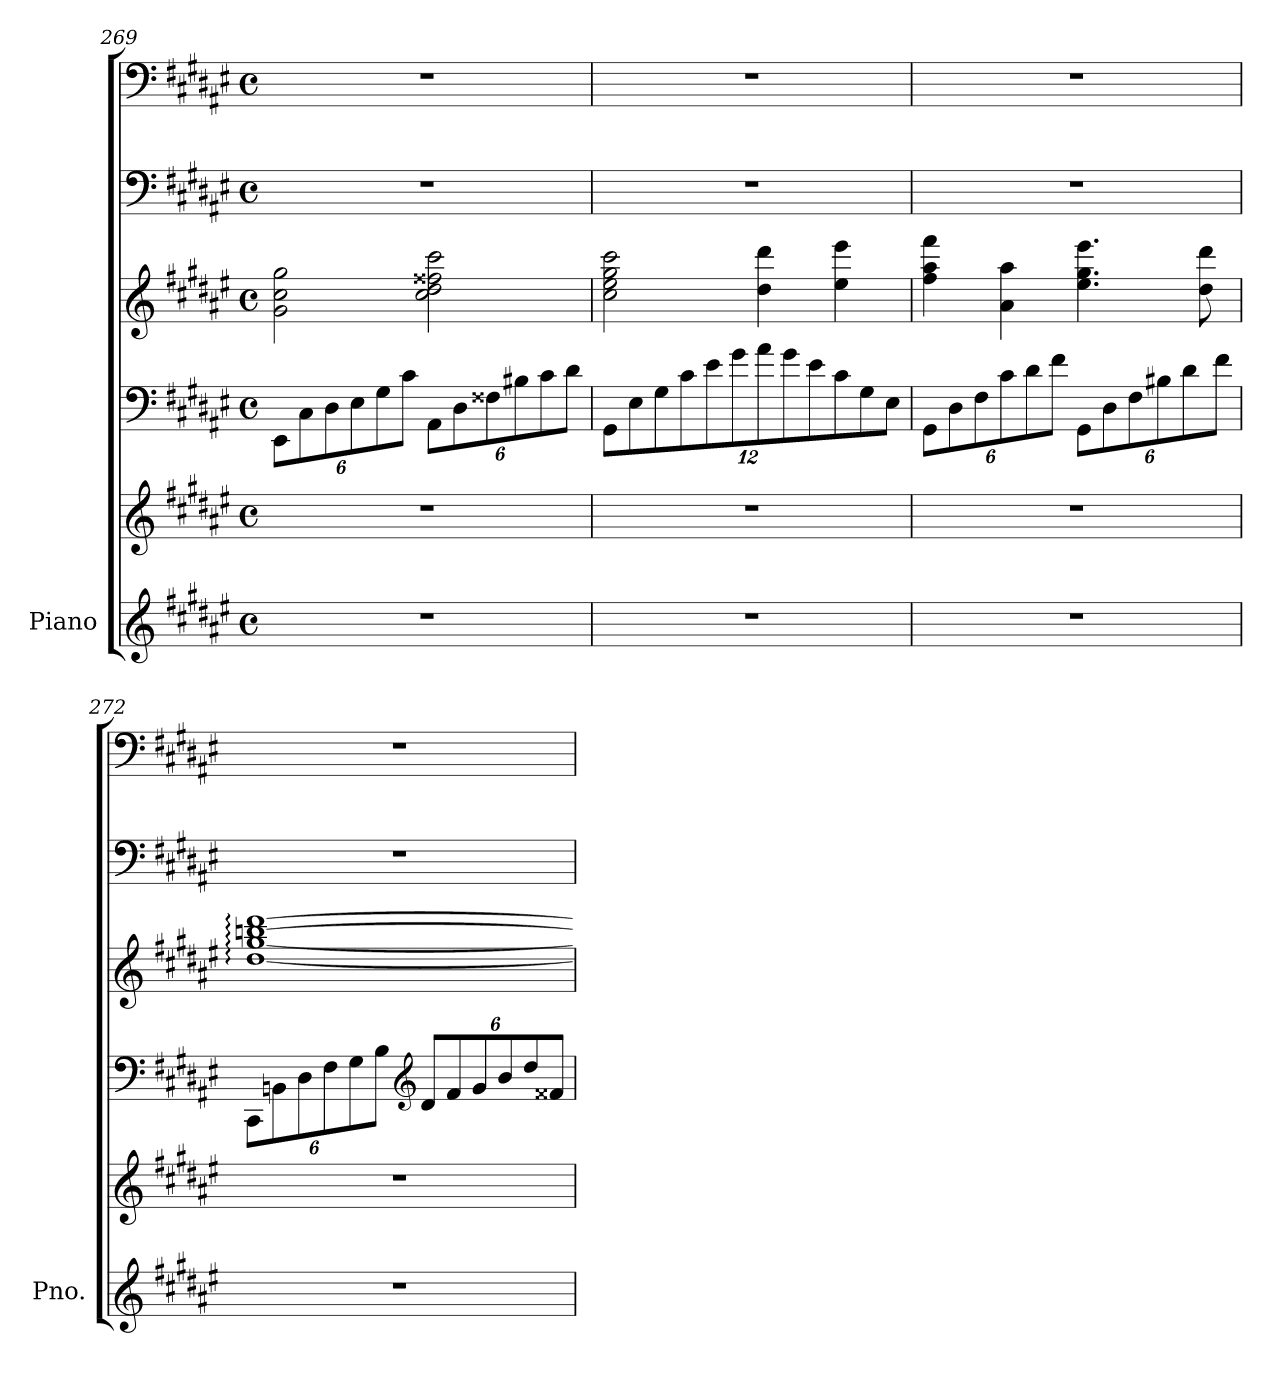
**kern	**kern	**kern	**kern	**kern	**kern
*part1	*part1	*part1	*part1	*part1	*part1
*staff6	*staff5	*staff4	*staff3	*staff2	*staff1
*I"Piano	*	*	*	*	*
*I'Pno.	*	*	*	*	*
!!LO:LB:g=z
*clefG2	*clefG2	*clefF4	*clefG2	*clefF4	*clefF4
*k[f#c#g#d#a#e#]	*k[f#c#g#d#a#e#]	*k[f#c#g#d#a#e#]	*k[f#c#g#d#a#e#]	*k[f#c#g#d#a#e#]	*k[f#c#g#d#a#e#]
*M4/4	*M4/4	*M4/4	*M4/4	*M4/4	*M4/4
*met(c)	*met(c)	*met(c)	*met(c)	*met(c)	*met(c)
*MM135	*MM135	*MM135	*MM135	*MM135	*MM135
*	*	*Xbrackettup	*	*	*
=269	=269	=269	=269	=269	=269
1r	1r	12EE#\L	2g#\ 2cc#\ 2gg#\	1r	1r
.	.	12C#\	.	.	.
.	.	12D#\	.	.	.
.	.	12E#\	.	.	.
.	.	12G#\	.	.	.
.	.	12c#\J	.	.	.
.	.	12AA#\L	2cc#\ 2dd#\ 2ff##X\ 2ccc#\	.	.
.	.	12D#\	.	.	.
.	.	12F##X\	.	.	.
.	.	12B#X\	.	.	.
.	.	12c#\	.	.	.
.	.	12d#\J	.	.	.
=270	=270	=270	=270	=270	=270
1r	1r	12GG#\L	2cc#\ 2ee#\ 2gg#\ 2ccc#\	1r	1r
.	.	12E#\	.	.	.
.	.	12G#\	.	.	.
.	.	12c#\	.	.	.
.	.	12e#\	.	.	.
.	.	12g#\	.	.	.
.	.	12a#\	4dd#\ 4ddd#\	.	.
.	.	12g#\	.	.	.
.	.	12e#\	.	.	.
.	.	12c#\	4ee#\ 4eee#\	.	.
.	.	12G#\	.	.	.
.	.	12E#\J	.	.	.
=271	=271	=271	=271	=271	=271
*	*	*	*	*	*MM110
1r	1r	12GG#\L	4ff#\ 4aa#\ 4fff#\	1r	1r
.	.	12D#\	.	.	.
.	.	12F#\	.	.	.
.	.	12c#\	4a#\ 4aa#\	.	.
.	.	12d#\	.	.	.
.	.	12f#\J	.	.	.
.	.	12GG#\L	4.ee#\ 4.gg#\ 4.eee#\	.	.
.	.	12D#\	.	.	.
.	.	12F#\	.	.	.
.	.	12B#X\	.	.	.
.	.	12d#\	.	.	.
.	.	.	8dd#\ 8ddd#\	.	.
.	.	12f#\J	.	.	.
=272	=272	=272	=272	=272	=272
1r	1r	12CC#\L	[1dd#: [1gg#: [1bbn: [1ddd#:	1r	1r
.	.	12BBn\	.	.	.
.	.	12D#\	.	.	.
.	.	12F#\	.	.	.
.	.	12G#\	.	.	.
.	.	12B\J	.	.	.
*	*	*clefG2	*	*	*
.	.	12d#/L	.	.	.
.	.	12f#/	.	.	.
.	.	12g#/	.	.	.
.	.	12b/	.	.	.
.	.	12dd#/	.	.	.
.	.	12f##X/J	.	.	.
=	=	=	=	=	=
*-	*-	*-	*-	*-	*-
